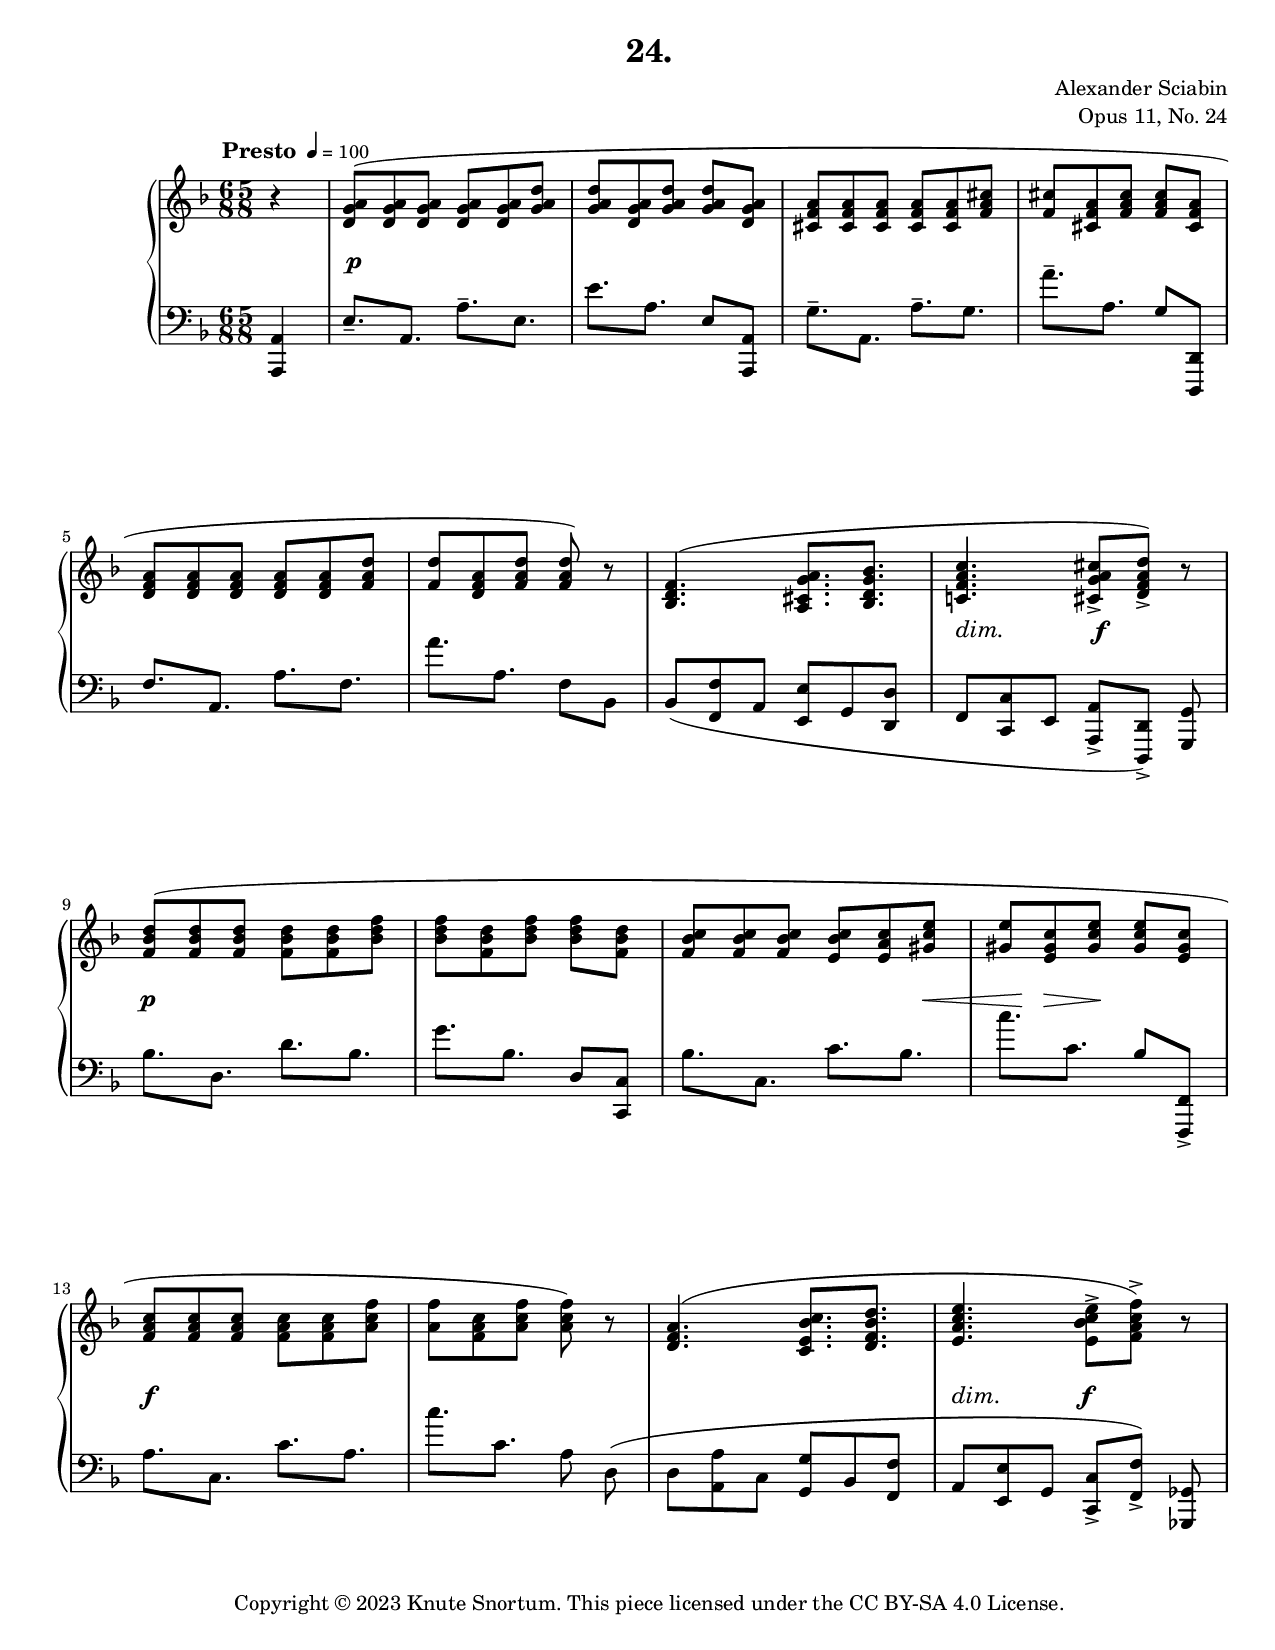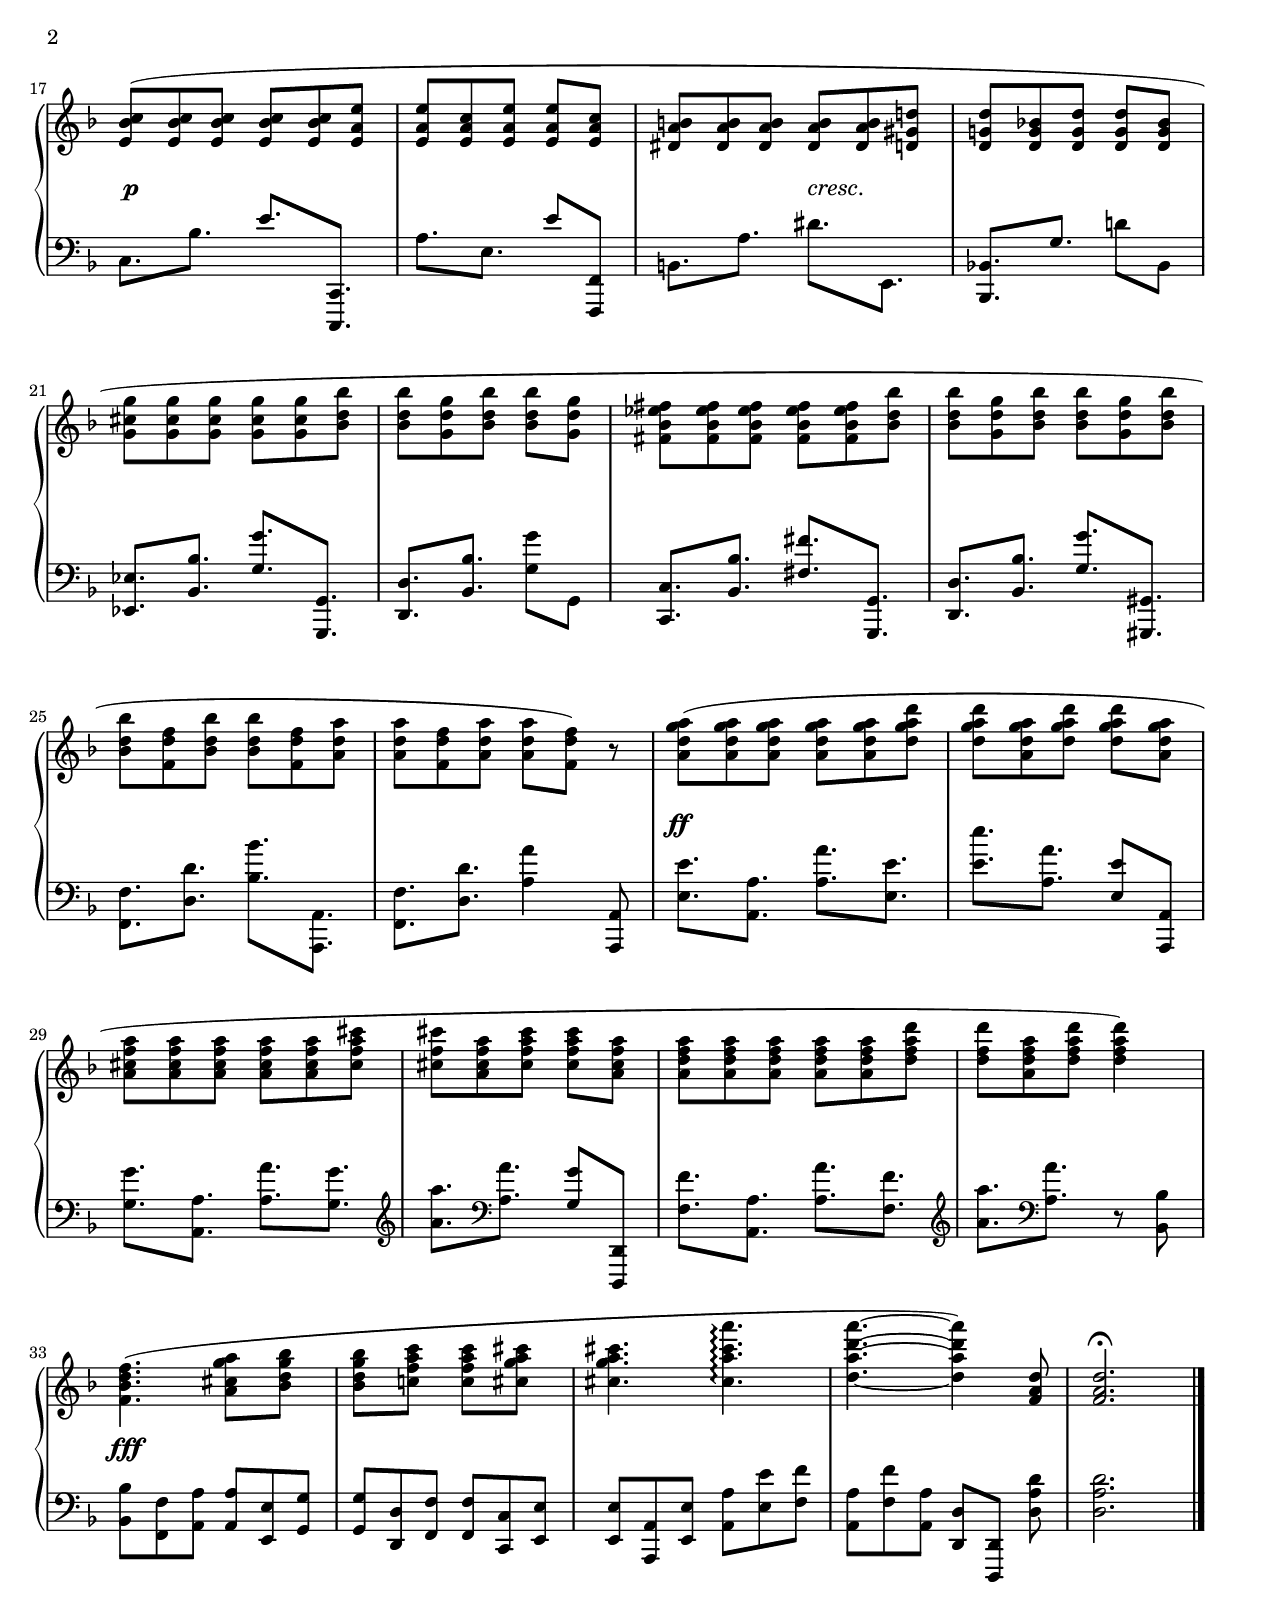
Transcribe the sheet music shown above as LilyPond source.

\version "2.24.0"

\include "includes/header-paper.ily"
%...+....1....+....2....+....3....+....4....+....5....+....6....+....7....+....

\version "2.24.0"
\language "english"

\include "global-variables.ily"

global = {
  \key d \minor
  \accidentalStyle piano
}

rightHand = \relative {
  \global
  \textMark \markup \tempo-markup Presto #2 #0 100
  \set Score.tempoHideNote = ##t
  \tempo 4 = 120
  \partial 4 r4
  \slurUp
  <d' g a>8( q q  q q <g a d> |
  q8 <d g a> <g a d>  q <d g a> |
  <cs f a>8 q q  q q <f a cs> |
  <f cs'>8 <cs f a> <f a cs> q  <cs f a> |
  <d f a>8 q q  q q <f a d> |
  <f d'>8 <d f a> <f a d> q) r |
  <bf, d f>4.( <a cs g' a>8. <bf d g bf> |
  <c f a c>4. <cs g' a cs>8-> <d f a d>->) r |
  
  \barNumberCheck 9
  <f bf d>8( q q  q q <bf d f> |
  q8 <f bf d> <bf d f>  q <f bf d> |
  <f bf c>8 q q   <e bf' c> <e a c> <gs c e> |
  <gs e'> <e gs c> <gs c e>  q <e gs c> |
  <f a c>8 q q  q q <a c f> |
  <a f'>8 <f a c> <a c f>  q) r |
  <d, f a>4.( <c e bf' c>8. <d f bf d> |
  <e a c e>4. <e bf' c e>8-> <f a c f>->) r |
  
  \barNumberCheck 17
  <e bf' c>8( q q  q q <e a e'> |
  q8 <e a c> <e a e'>  q <e a c> |
  <ds a' b>8 q q  q q <d gs d'> |
  <d g d'> <d g bf> <d g d'>  q <d g bf> |
  <g cs g'>8 q q  q q <bf d bf'> |
  q8 <g d' g> <bf d bf'>  q <g d' g> |
  <fs bf ef fs>8 q q  q q <bf d bf'> |
  q8 <g d' g> <bf d bf'>  q <g d' g> <bf d bf'> |
  
  \barNumberCheck 25
  q8 <f d' f> <bf d bf'>  q <f d' f> <a d a'> |
  q8 <f d' f> <a d a'>  q <f d' f>) r |
  <a d g a>8( q q   q q <d g a d> |
  q8 <a d g a> <d g a d>  q <a d g a> |
  <a cs f a>8 q q  q q <cs f a cs> |
  <cs f cs'>8 <a cs f a> <cs f a cs>  q <a cs f a> |
  <a d f a>8 q q  q q <d f a d> |
  <d f d'> <a d f a> <d f a d> q4) |
  
  \barNumberCheck 33
  \omit TupletBracket
  \omit TupletNumber
  <f, bf d f>4.( \tuplet 2/3 { <a cs g' a>8 <bf d g bf> |
    q8 <c f a c> q <cs g' a cs> |
  }
  q4. <cs a' cs a'>\arpeggio |
  <d a' d a'>4.~ q4) <f, a d>8 |
  q2.\fermata |
  \bar "|."
}

leftHand = \relative {
  \global 
  \override Beam.auto-knee-gap = 7
  \clef bass
  \partial 4 <a,, a'>4
  e''8.-- a, a'-- e |
  e'8. a, e8 <a,, a'> |
  g''8.-- a, a'-- g |
  a'8.-- a, g8 <d,, d'> |
  f''8. a, a' f |
  a'8. a, f8 bf, |
  bf8( <f f'> a  <e e'> g <d d'> | 
  f8 <c c'> e  <a, a'>-> <d, d'>->) <g g'>\noBeam |
  
  \barNumberCheck 9
  bf''8. d, d' bf |
  g'8. bf, d,8 <c, c'> |
  bf''8. c, c' bf |
  c'8. c, bf8 <f,, f'>-> |
  a''8. c, c' a |
  c'8. c, a8 d,(\noBeam |
  d8 <a a'> c  <g g'> bf <f f'> |
  a8 <e e'> g  <c, c'>-> <f f'>->) <gf, gf'>\noBeam |
  
  \barNumberCheck 17
  c'8. bf' e <c,,, c'> |
  a'''8. e e'8 <f,,, f'> |
  b'8. a' ds e,, |
  <bf bf'>8. g'' d'8 bf, |
  <ef, ef'>8. <bf' bf'> <g' g'> <g,, g'> |
  <d' d'>8. <bf' bf'> <g' g'>8 g, |
  <c, c'>8. <bf' bf'> <fs' fs'> <g,, g'> |
  <d' d'>8. <bf' bf'> <g' g'> <gs,, gs'> |
  
  \barNumberCheck 25
  <f' f'>8. <d' d'> <bf' bf'> <a,, a'> |
  <f' f'>8. <d' d'> <a' a'>4 <a,, a'>8 |
  <e'' e'>8. <a, a'> <a' a'> <e e'> |
  <e' e'>8. <a, a'> <e e'>8 <a,, a'> |
  <g'' g'>8. <a, a'> <a' a'> <g g'> |
  \clef treble <a' a'> \clef bass <a, a'> <g g'>8 <d,, d'> |
  <f'' f'>8. <a, a'> <a' a'> <f f'> |
  % octave in first dotted eighth, SrcB
  \clef treble <a' a'> \clef bass <a, a'> r8 <bf, bf'> |
  
  \barNumberCheck 33
  q8 <f f'> <a a'>  q <e e'> <g g'> |
  q8 <d d'> <f f'>  q <c c'> <e e'> |
  q8 <a, a'> <e' e'>  <a a'> <e' e'> <f f'> |
  <a, a'> <f' f'> <a, a'> <d, d'> <d, d'> <d'' a' d>\noBeam |
  q2. |
}

dynamics = {
  \override DynamicTextSpanner.style = #'none
  \partial 4 s4
  s2.\p |
  s4. s4 |
  s2. |
  s4. s4 |
  s2. |
  s4. s4 |
  s2. |
  s4.\dim s\f |
  
  \barNumberCheck 9
  s2.\p |
  s4. s4 |
  s4. s4 s8\< |
  s16 s\! s8\> s\! s4 |
  s2.\f |
  s4. s4 |
  s2. |
  s4.\dim s\f |
  
  \barNumberCheck 17
  s2.\p |
  s4. s4 |
  s4. s\cresc |
  s4. s4 |
  s2. |
  s4. s4 |
  s2. * 2 |
  
  \barNumberCheck 25
  s2. * 2 |
  s2.\ff |
  s4. s4 |
  s2. |
  s4. s4 |
  s2. |
  s4. s4 |
  
  \barNumberCheck 33
  s2.\fff |
  s2. * 4 |
}

% MIDI only
pedal = {
  \partial 4 s4\sd
  s2. |
  s4. s8 s\su\sd |
  s2.
  s4. s8 s\su\sd |
  s2.
  s4. s8\su s\sd |
  s4. s8.\su\sd s\su\sd |
  s4.\su\sd s4\su s8\sd |
  
  \barNumberCheck 9
  s2. |
  s4. s8 s\su\sd |
  s2. |
  s4. s8 s\su\sd |
  s2. |
  s4. s8\su s\sd |
  s4. s8.\su\sd s\su\sd |
  s4.\su\sd s4\su s8\sd |
  
  \barNumberCheck 17
  s4. s8. s\su\sd |
  s4. s8 s\su\sd |
  s2. |
  s4.\su\sd s4 |
  s4. s8. s\su\sd |
  s4. s4 |
  s4.\su\sd s8. s\su\sd |
  s4. s8. s\su\sd |
  
  \barNumberCheck 25
  s4. s8. s\su\sd |
  s4. s4 s8\su\sd |
  s2. |
  s4. s8 s\su\sd |
  s2. |
  s4. s8 s\su\sd |
  s2. |
  s4. s8 s\su\sd |
  
  \barNumberCheck 33
  s4. s8.\su\sd s\su\sd |
  s8.\su\sd s\su\sd s\su\sd s\su\sd |
  s2.\su\sd |
  s2.\su\sd |
  s2. <>\su |
}

timeSignatures = {
  \override Score.TimeSignature.stencil = 
    #(time-alternate-time "6" "8" "5" "8")
  \time 6/8
  \partial 4 s4
  \override Score.TimeSignature.stencil = ##f
  s2. |
  \time 5/8 s4. s4 |
  \time 6/8 s2. |
  \time 5/8 s4. s4 |
  \time 6/8 s2. |
  \time 5/8 s4. s4 |
  \time 6/8 s2. * 2 |
  
  \barNumberCheck 9
  s2. |
  \time 5/8 s4. s4 |
  \time 6/8 s2. |
  \time 5/8 s4. s4 |
  \time 6/8 s2. |
  \time 5/8 s4. s4 |
  \time 6/8 s2. * 2 |
  
  \barNumberCheck 17
  s2. |
  \time 5/8 s4. s4 |
  \time 6/8 s2. |
  \time 5/8 s4. s4 |
  \time 6/8 s2. |
  \time 5/8 s4. s4 |
  \time 6/8 s2. * 2 |
  
  \barNumberCheck 25
  s2. * 3 |
  \time 5/8 s4. s4 |
  \time 6/8 s2. |
  \time 5/8 s4. s4 |
  \time 6/8 s2. |
  \time 5/8 s4. s4 |
  
  \barNumberCheck 33
  \time 6/8 s2. * 5 |
}

forceBreaks = {
  \partial 4 s4 \noBreak
  s2. | \noBreak
  s4. s4 | \noBreak
  s2. | \noBreak
  s4. s4 | \break
  s2. | \noBreak
  s4. s4 | \noBreak
  s2. | \noBreak
  s2. | \break
  
  \barNumberCheck 9
  s2. | \noBreak
  s4. s4 | \noBreak
  s2. | \noBreak
  s4. s4 | \break 
  s2. | \noBreak
  s4. s4 | \noBreak
  s2. | \noBreak
  s2. | \pageBreak
  
  \barNumberCheck 17
  s2. |
  s4. s4 |
  s2. |
  s4. s4 | \break
  s2. |
  s4. s4 |
  s2. * 2 | \break
  
  \barNumberCheck 25
  s2. * 3 |
  s4. s4 |\break
  s2. |
  s4. s4 |
  s2. |
  s4. s4 | \break
  
  \barNumberCheck 33
  s2. * 5 |
}

preludeTwentyFourNotes =
\score {
  \header {
    title = "24."
    composer = "Alexander Sciabin"
    opus = "Opus 11, No. 24"
  }
  \keepWithTag layout  
  \new PianoStaff \with {
    \override StaffGrouper.staff-staff-spacing.padding = 5
  } <<
    \new Staff = "upper" \rightHand
    \new Dynamics \dynamics
    \new Staff = "lower" \leftHand
    \new Devnull \timeSignatures
    \new Devnull \forceBreaks
  >>
  \layout {}
}

\include "articulate.ly"

preludeTwentyFourMidi =
\book {
  \bookOutputName "prelude-op11-no24"
  \score {
    \keepWithTag midi
    \articulate <<
      \new Staff = "upper" << \rightHand \timeSignatures \dynamics \pedal >>
      \new Staff = "lower" << \leftHand \timeSignatures \dynamics \pedal >>
    >>
    \midi {}
  }
}


\preludeTwentyFourNotes
\preludeTwentyFourMidi
